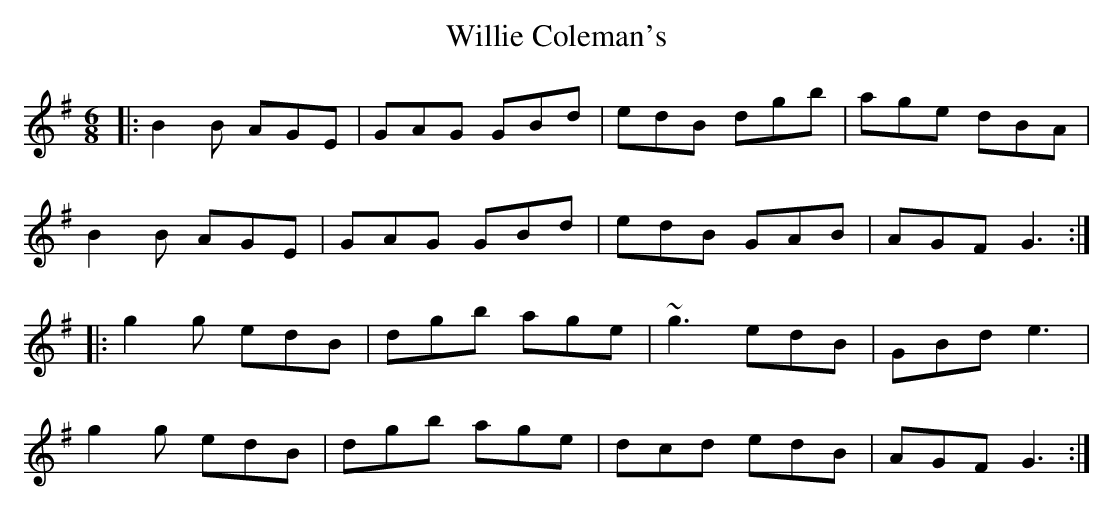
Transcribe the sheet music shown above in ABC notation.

X:1
T: Willie Coleman's
M: 6/8
L: 1/8
K: Gmaj
|:B2B AGE|GAG GBd|edB dgb|age dBA|
B2B AGE|GAG GBd|edB GAB|AGF G3:|
|:g2g edB|dgb age|~g3 edB|GBd e3|
g2g edB|dgb age|dcd edB|AGF G3:|
